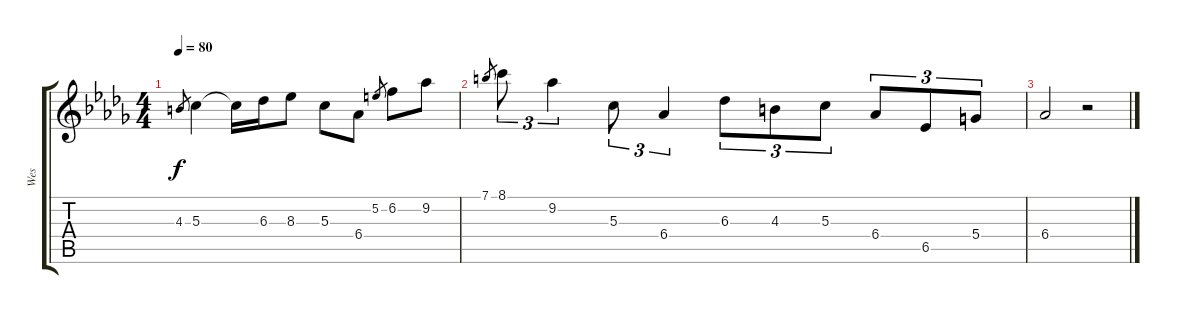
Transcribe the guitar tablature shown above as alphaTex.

\track ("Wes" "Wes") {instrument electricguitarjazz}
\staff {score tabs}
\tuning (E4 B3 G3 D3 A2 E2) {hide}
\ts (4 4)
\tempo 80
\clef g2
\ks db
4.3.8{gr dy f} 5.3.4 5.3{t}.16 6.3.16 8.3.8 5.3.8 6.4.8 5.2.8{gr} 6.2.8 9.2.8 |
7.1.8{gr} 8.1.8{tu (3 2)} 9.2.4{tu (3 2)} 5.3.8{tu (3 2)} 6.4.4{tu (3 2)} 6.3.8{tu (3 2)} 4.3.8{tu (3 2)} 5.3.8{tu (3 2)} 6.4.8{tu (3 2)} 6.5.8{tu (3 2)} 5.4.8{tu (3 2)} |
6.4.2 r.2
